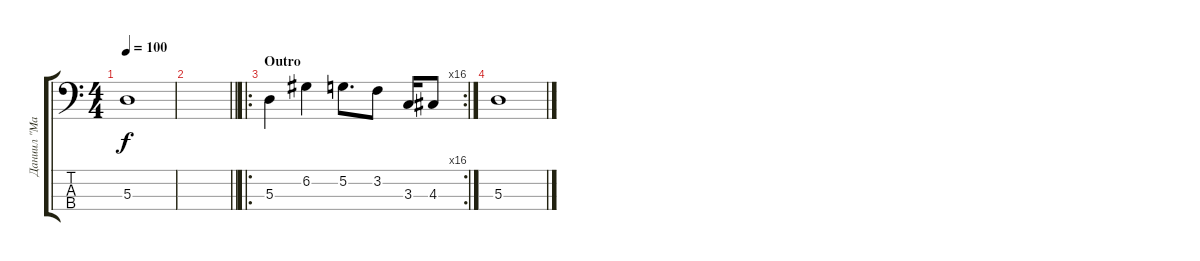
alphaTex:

\track ("Даниил \"Маста\" Смирнов" "Даниил \"Ма") {instrument electricbassfinger}
\staff {score tabs}
\tuning (G2 D2 A1 E1) {hide}
\ts (4 4)
\tempo 100
\clef f4
\ks c
5.3{t}.1{dy f} |
\barLineRight lightlight
|
\ro
\rc 16
\section ("" "Outro")
5.3.4 6.2.4 5.2.8{d} 3.2.8 3.3.16 4.3.8 |
5.3.1
